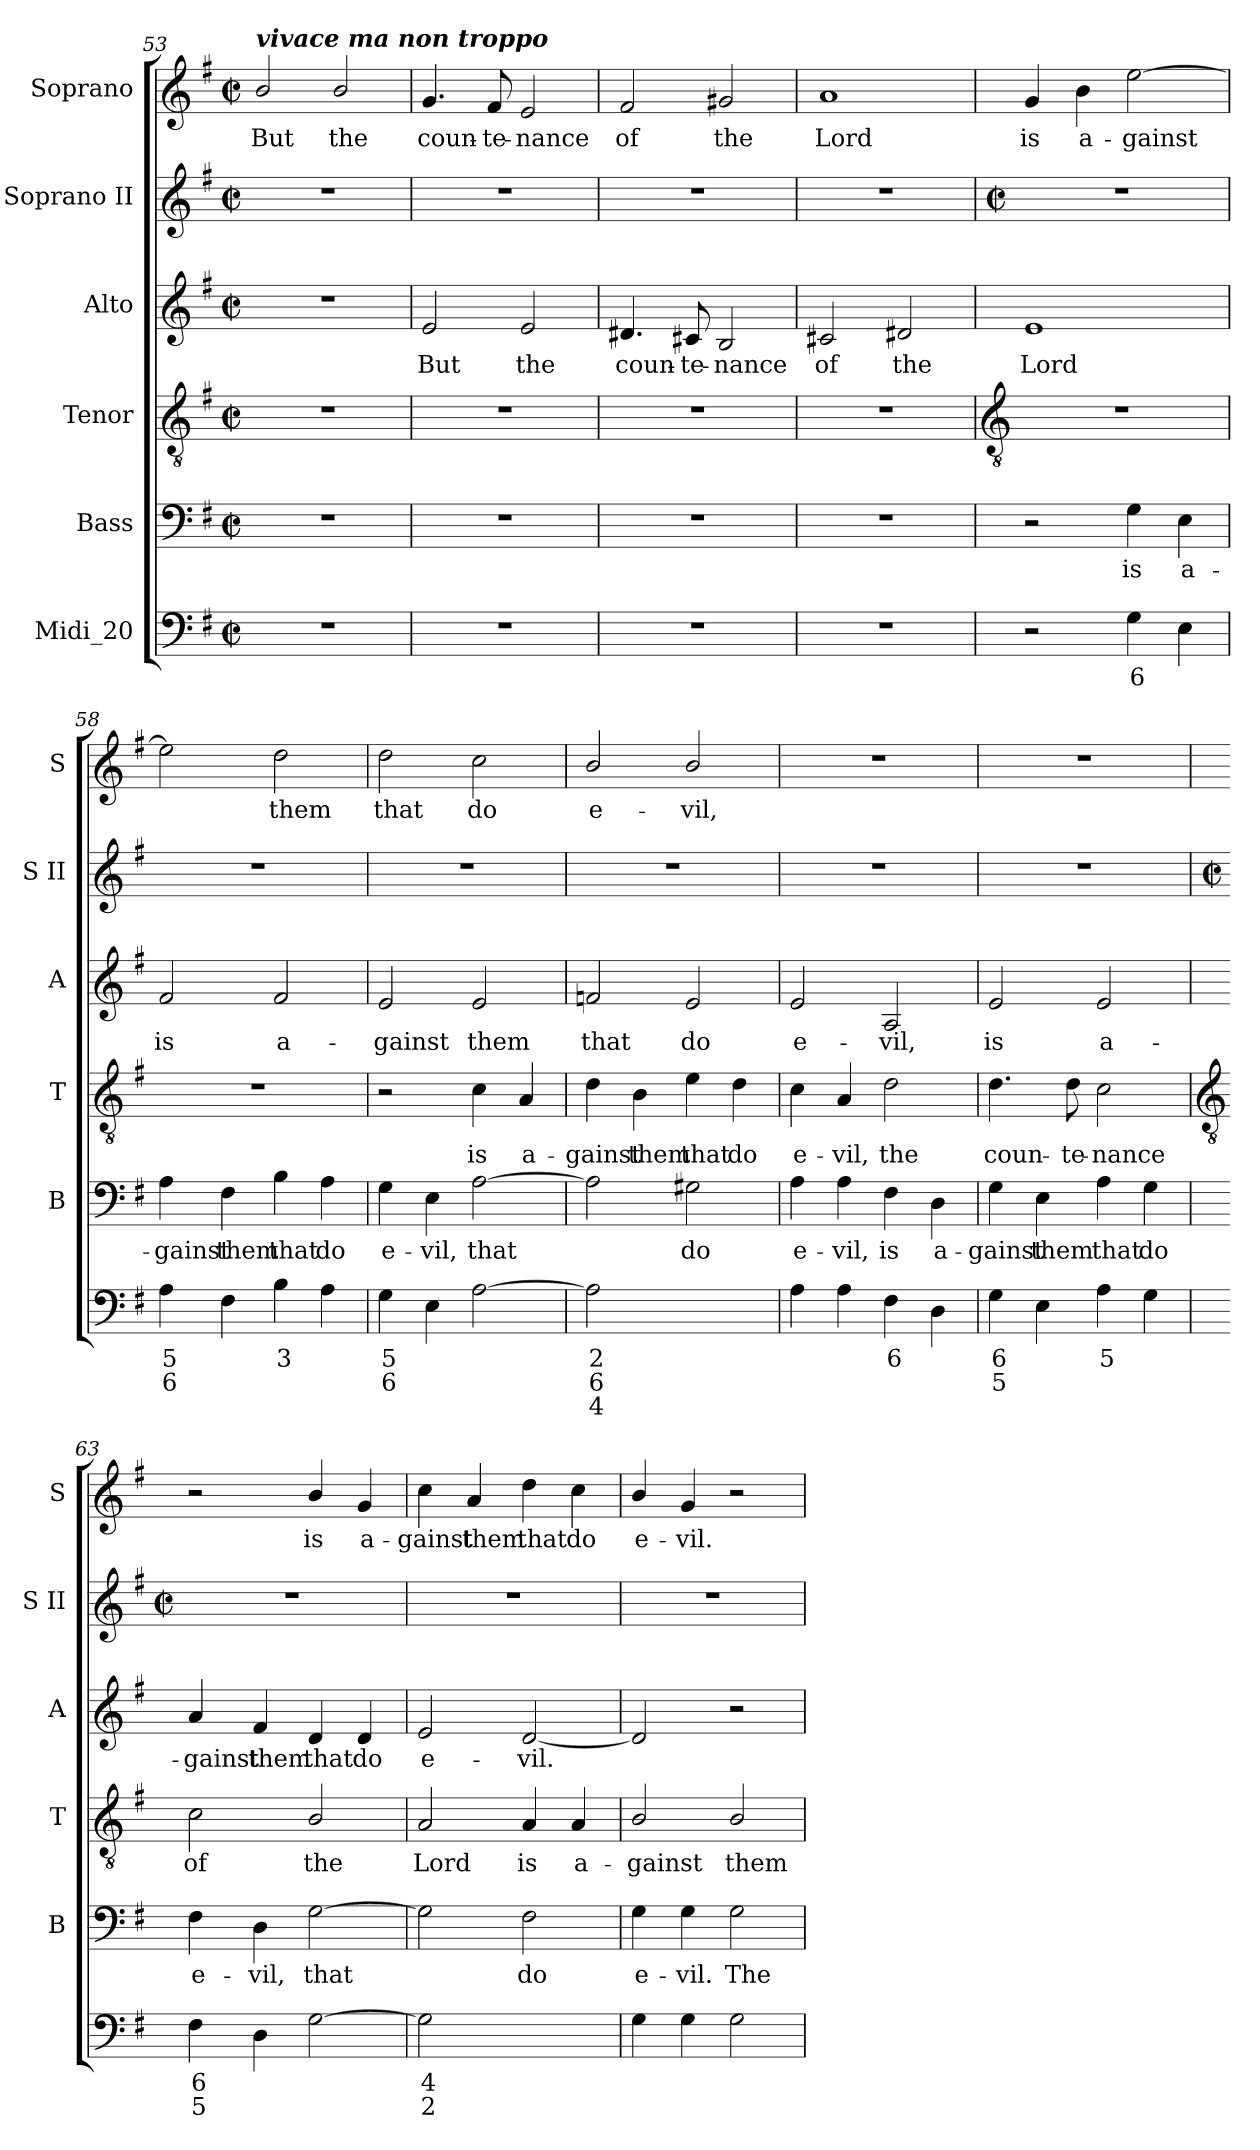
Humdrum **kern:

**kern	**text	**text	**text	**kern	**text	**kern	**text	**kern	**text	**kern	**kern	**text
*part6	*part6	*part6	*part6	*part5	*part5	*part4	*part4	*part3	*part3	*part2	*part1	*part1
*staff6	*staff6	*staff6	*staff6	*staff5	*staff5	*staff4	*staff4	*staff3	*staff3	*staff2	*staff1	*staff1
*I"Midi_20	*	*	*	*I"Bass	*	*I"Tenor	*	*I"Alto	*	*I"Soprano II	*I"Soprano	*
*	*	*	*	*I'B	*	*I'T	*	*I'A	*	*I'S II	*I'S	*
*clefF4	*	*	*	*clefF4	*	*clefGv2	*	*clefG2	*	*clefG2	*clefG2	*
*k[f#]	*	*	*	*k[f#]	*	*k[f#]	*	*k[f#]	*	*k[f#]	*k[f#]	*
*G:	*	*	*	*G:	*	*G:	*	*G:	*	*G:	*G:	*
*M2/2	*	*	*	*M2/2	*	*M2/2	*	*M2/2	*	*M2/2	*M2/2	*
*met(c|)	*	*	*	*met(c|)	*	*met(c|)	*	*met(c|)	*	*met(c|)	*met(c|)	*
=53	=53	=53	=53	=53	=53	=53	=53	=53	=53	=53	=53	=53
!	!	!	!	!	!	!	!	!	!	!	!LO:TX:a:Bi:t=vivace ma non troppo	!
!	!	!	!	!	!	!	!	!	!	!	!	!LO:LY:b
1r	.	.	.	1r	.	1r	.	1r	.	1r	2b/	But
!	!	!	!	!	!	!	!	!	!	!	!	!LO:LY:b
.	.	.	.	.	.	.	.	.	.	.	2b/	the
=54	=54	=54	=54	=54	=54	=54	=54	=54	=54	=54	=54	=54
!	!	!	!	!	!	!	!	!	!LO:LY:b	!	!	!LO:LY:b
1r	.	.	.	1r	.	1r	.	2e	But	1r	4.g	coun-
!	!	!	!	!	!	!	!	!	!	!	!	!LO:LY:b
.	.	.	.	.	.	.	.	.	.	.	8f#	-te-
!	!	!	!	!	!	!	!	!	!LO:LY:b	!	!	!LO:LY:b
.	.	.	.	.	.	.	.	2e	the	.	2e	-nance
=55	=55	=55	=55	=55	=55	=55	=55	=55	=55	=55	=55	=55
!	!	!	!	!	!	!	!	!	!LO:LY:b	!	!	!LO:LY:b
1r	.	.	.	1r	.	1r	.	4.d#X	coun-	1r	2f#	of
!	!	!	!	!	!	!	!	!	!LO:LY:b	!	!	!
.	.	.	.	.	.	.	.	8c#X	-te-	.	.	.
!	!	!	!	!	!	!	!	!	!LO:LY:b	!	!	!LO:LY:b
.	.	.	.	.	.	.	.	2B	-nance	.	2g#X	the
=56	=56	=56	=56	=56	=56	=56	=56	=56	=56	=56	=56	=56
!	!	!	!	!	!	!	!	!	!LO:LY:b	!	!	!LO:LY:b
1r	.	.	.	1r	.	1r	.	2c#X	of	1r	1a	Lord
!	!	!	!	!	!	!	!	!	!LO:LY:b	!	!	!
.	.	.	.	.	.	.	.	2d#X	the	.	.	.
!!LO:LB:g=z
=57	=57	=57	=57	=57	=57	=57	=57	=57	=57	=57	=57	=57
*	*	*	*	*	*	*clefGv2	*	*	*	*	*	*
*	*	*	*	*	*	*	*	*	*	*M2/2	*	*
*	*	*	*	*	*	*	*	*	*	*met(c|)	*	*
!	!	!	!	!	!	!	!	!	!LO:LY:b	!	!	!LO:LY:b
2r	.	.	.	2r	.	1r	.	1e	Lord	1r	4g	is
!	!	!	!	!	!	!	!	!	!	!	!	!LO:LY:b
.	.	.	.	.	.	.	.	.	.	.	4b	a-
!	!LO:LY:b	!	!	!	!LO:LY:b	!	!	!	!	!	!	!LO:LY:b
4G	6	.	.	4G	is	.	.	.	.	.	[2ee	-gainst
!	!	!	!	!	!LO:LY:b	!	!	!	!	!	!	!
4E	.	.	.	4E	a-	.	.	.	.	.	.	.
=58	=58	=58	=58	=58	=58	=58	=58	=58	=58	=58	=58	=58
!	!LO:LY:b	!LO:LY:b	!	!	!LO:LY:b	!	!	!	!LO:LY:b	!	!	!
4A	5	6	.	4A	-gainst	1r	.	2f#	is	1r	2ee]	.
!	!	!	!	!	!LO:LY:b	!	!	!	!	!	!	!
4F#	.	.	.	4F#	them	.	.	.	.	.	.	.
!	!LO:LY:b	!	!	!	!LO:LY:b	!	!	!	!LO:LY:b	!	!	!LO:LY:b
4B	3	.	.	4B	that	.	.	2f#	a-	.	2dd	them
!	!	!	!	!	!LO:LY:b	!	!	!	!	!	!	!
4A	.	.	.	4A	do	.	.	.	.	.	.	.
=59	=59	=59	=59	=59	=59	=59	=59	=59	=59	=59	=59	=59
!	!LO:LY:b	!LO:LY:b	!	!	!LO:LY:b	!	!	!	!LO:LY:b	!	!	!LO:LY:b
4G	5	6	.	4G	e-	2r	.	2e	-gainst	1r	2dd	that
!	!	!	!	!	!LO:LY:b	!	!	!	!	!	!	!
4E	.	.	.	4E	-vil,	.	.	.	.	.	.	.
!	!	!	!	!	!LO:LY:b	!	!LO:LY:b	!	!LO:LY:b	!	!	!LO:LY:b
[2A	.	.	.	[2A	that	4c	is	2e	them	.	2cc	do
!	!	!	!	!	!	!	!LO:LY:b	!	!	!	!	!
.	.	.	.	.	.	4A	a-	.	.	.	.	.
=60	=60	=60	=60	=60	=60	=60	=60	=60	=60	=60	=60	=60
!	!LO:LY:b	!LO:LY:b	!LO:LY:b	!	!	!	!LO:LY:b	!	!LO:LY:b	!	!	!LO:LY:b
2A]	2	6	4	2A]	.	4d	-gainst	2fn	that	1r	2b/	e-
!	!	!	!	!	!	!	!LO:LY:b	!	!	!	!	!
.	.	.	.	.	.	4B	them	.	.	.	.	.
!	!LO:LY:b	!	!	!	!LO:LY:b	!	!LO:LY:b	!	!LO:LY:b	!	!	!LO:LY:b
[4G#Xyy	6	.	.	2G#X	do	4e	that	2e	do	.	2b/	-vil,
!	!LO:LY:b	!LO:LY:b	!	!	!	!	!LO:LY:b	!	!	!	!	!
4G#yy]	6	5	.	.	.	4d	do	.	.	.	.	.
=61	=61	=61	=61	=61	=61	=61	=61	=61	=61	=61	=61	=61
!	!	!	!	!	!LO:LY:b	!	!LO:LY:b	!	!LO:LY:b	!	!	!
4A	.	.	.	4A	e-	4c	e-	2e	e-	1r	1r	.
!	!	!	!	!	!LO:LY:b	!	!LO:LY:b	!	!	!	!	!
4A	.	.	.	4A	-vil,	4A	-vil,	.	.	.	.	.
!	!LO:LY:b	!	!	!	!LO:LY:b	!	!LO:LY:b	!	!LO:LY:b	!	!	!
4F#	6	.	.	4F#	is	2d	the	2A	-vil,	.	.	.
!	!	!	!	!	!LO:LY:b	!	!	!	!	!	!	!
4D	.	.	.	4D	a-	.	.	.	.	.	.	.
=62	=62	=62	=62	=62	=62	=62	=62	=62	=62	=62	=62	=62
!	!LO:LY:b	!LO:LY:b	!	!	!LO:LY:b	!	!LO:LY:b	!	!LO:LY:b	!	!	!
4G	6	5	.	4G	-gainst	4.d	coun-	2e	is	1r	1r	.
!	!	!	!	!	!LO:LY:b	!	!	!	!	!	!	!
4E	.	.	.	4E	them	.	.	.	.	.	.	.
!	!	!	!	!	!	!	!LO:LY:b	!	!	!	!	!
.	.	.	.	.	.	8d	-te-	.	.	.	.	.
!	!LO:LY:b	!	!	!	!LO:LY:b	!	!LO:LY:b	!	!LO:LY:b	!	!	!
4A	5	.	.	4A	that	2c	-nance	2e	a-	.	.	.
!	!	!	!	!	!LO:LY:b	!	!	!	!	!	!	!
4G	.	.	.	4G	do	.	.	.	.	.	.	.
!!LO:LB:g=z
=63	=63	=63	=63	=63	=63	=63	=63	=63	=63	=63	=63	=63
*	*	*	*	*	*	*clefGv2	*	*	*	*	*	*
*	*	*	*	*	*	*	*	*	*	*M2/2	*	*
*	*	*	*	*	*	*	*	*	*	*met(c|)	*	*
!	!LO:LY:b	!LO:LY:b	!	!	!LO:LY:b	!	!LO:LY:b	!	!LO:LY:b	!	!	!
4F#	6	5	.	4F#	e-	2c	of	4a	-gainst	1r	2r	.
!	!	!	!	!	!LO:LY:b	!	!	!	!LO:LY:b	!	!	!
4D	.	.	.	4D	-vil,	.	.	4f#	them	.	.	.
!	!	!	!	!	!LO:LY:b	!	!LO:LY:b	!	!LO:LY:b	!	!	!LO:LY:b
[2G	.	.	.	[2G	that	2B/	the	4d	that	.	4b/	is
!	!	!	!	!	!	!	!	!	!LO:LY:b	!	!	!LO:LY:b
.	.	.	.	.	.	.	.	4d	do	.	4g	a-
=64	=64	=64	=64	=64	=64	=64	=64	=64	=64	=64	=64	=64
!	!LO:LY:b	!LO:LY:b	!	!	!	!	!LO:LY:b	!	!LO:LY:b	!	!	!LO:LY:b
2G]	4	2	.	2G]	.	2A	Lord	2e	e-	1r	4cc	-gainst
!	!	!	!	!	!	!	!	!	!	!	!	!LO:LY:b
.	.	.	.	.	.	.	.	.	.	.	4a	them
!	!LO:LY:b	!	!	!	!LO:LY:b	!	!LO:LY:b	!	!LO:LY:b	!	!	!LO:LY:b
[4F#yy	6	.	.	2F#	do	4A	is	[2d	-vil.	.	4dd	that
!	!LO:LY:b	!LO:LY:b	!	!	!	!	!LO:LY:b	!	!	!	!	!LO:LY:b
4F#yy]	5	6	.	.	.	4A	a-	.	.	.	4cc	do
=65	=65	=65	=65	=65	=65	=65	=65	=65	=65	=65	=65	=65
!	!	!	!	!	!LO:LY:b	!	!LO:LY:b	!	!	!	!	!LO:LY:b
4G	.	.	.	4G	e-	2B/	-gainst	2d]	.	1r	4b/	e-
!	!	!	!	!	!LO:LY:b	!	!	!	!	!	!	!LO:LY:b
4G	.	.	.	4G	-vil.	.	.	.	.	.	4g	-vil.
!	!	!	!	!	!LO:LY:b	!	!LO:LY:b	!	!	!	!	!
2G	.	.	.	2G	The	2B/	them	2r	.	.	2r	.
=	=	=	=	=	=	=	=	=	=	=	=	=
*-	*-	*-	*-	*-	*-	*-	*-	*-	*-	*-	*-	*-
